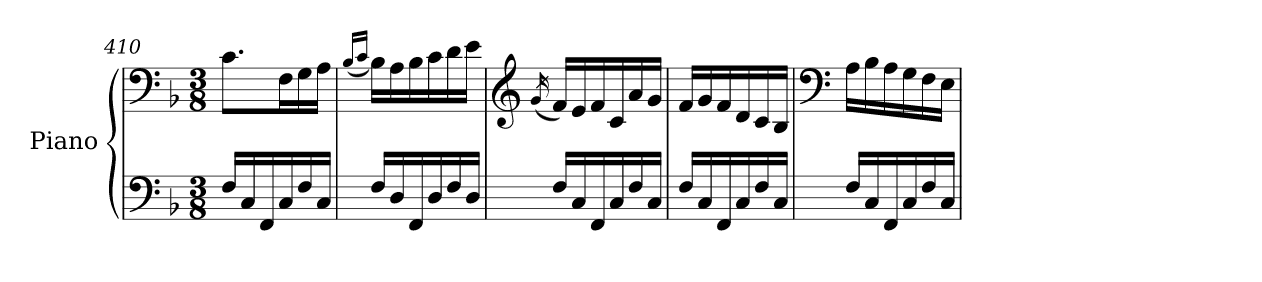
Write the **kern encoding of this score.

**kern	**kern
*part1	*part1
*staff2	*staff1
*I"Piano	*
*I'Pno.	*
*clefF4	*clefF4
*k[b-]	*k[b-]
*M3/8	*M3/8
=410	=410
16F/LL	8.c\L
16C/	.
16FF/	.
16C/	16F\L
16F/	16G\
16C/JJ	16A\JJ
=411	=411
.	(<16qB-/LL
.	16qc/JJ
16F/LL	16B-\LL)
16D/	16A\
16FF/	16B-\
16D/	16c\
16F/	16d\
16D/JJ	16e\JJ
=412	=412
*	*clefG2
.	(<16qg/
16F/LL	16f/LL)
16C/	16e/
16FF/	16f/
16C/	16c/
16F/	16a/
16C/JJ	16g/JJ
=413	=413
16F/LL	16f/LL
16C/	16g/
16FF/	16f/
16C/	16d/
16F/	16c/
16C/JJ	16B-/JJ
!!LO:LB:g=z
=414	=414
*	*clefF4
16F/LL	16A\LL
16C/	16B-\
16FF/	16A\
16C/	16G\
16F/	16F\
16C/JJ	16E\JJ
=	=
*-	*-
